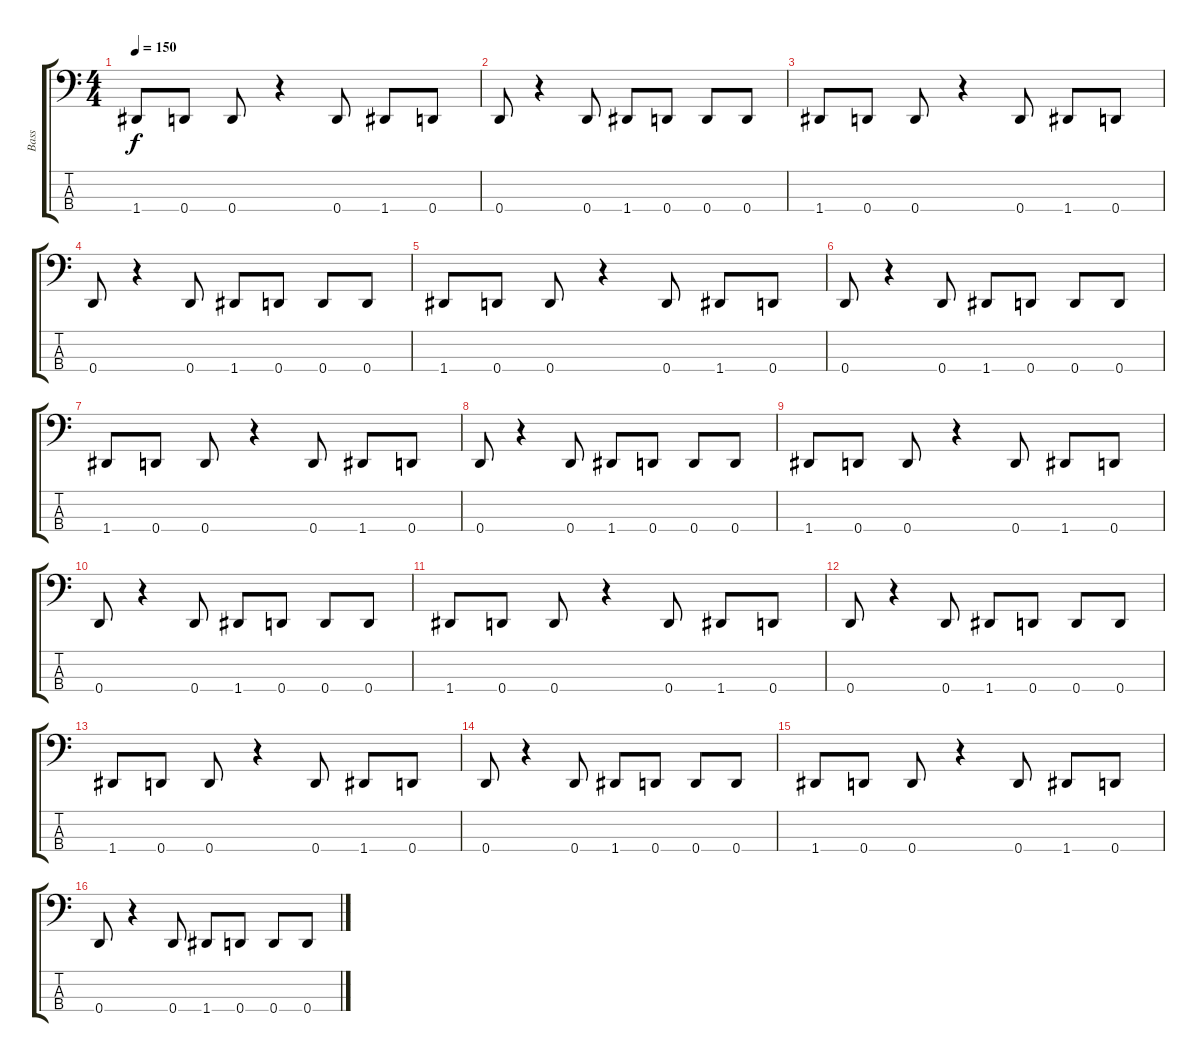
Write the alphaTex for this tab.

\track ("Bass" "Bass") {instrument electricbassfinger}
\staff {score tabs}
\tuning (G2 D2 A1 D1) {hide}
\ts (4 4)
\tempo 150
\clef f4
\ks c
1.4.8{dy f} 0.4.8 0.4.8 r.4 0.4.8 1.4.8 0.4.8 |
0.4.8 r.4 0.4.8 1.4.8 0.4.8 0.4.8 0.4.8 |
1.4.8 0.4.8 0.4.8 r.4 0.4.8 1.4.8 0.4.8 |
0.4.8 r.4 0.4.8 1.4.8 0.4.8 0.4.8 0.4.8 |
1.4.8 0.4.8 0.4.8 r.4 0.4.8 1.4.8 0.4.8 |
0.4.8 r.4 0.4.8 1.4.8 0.4.8 0.4.8 0.4.8 |
1.4.8 0.4.8 0.4.8 r.4 0.4.8 1.4.8 0.4.8 |
0.4.8 r.4 0.4.8 1.4.8 0.4.8 0.4.8 0.4.8 |
1.4.8 0.4.8 0.4.8 r.4 0.4.8 1.4.8 0.4.8 |
0.4.8 r.4 0.4.8 1.4.8 0.4.8 0.4.8 0.4.8 |
1.4.8 0.4.8 0.4.8 r.4 0.4.8 1.4.8 0.4.8 |
0.4.8 r.4 0.4.8 1.4.8 0.4.8 0.4.8 0.4.8 |
1.4.8 0.4.8 0.4.8 r.4 0.4.8 1.4.8 0.4.8 |
0.4.8 r.4 0.4.8 1.4.8 0.4.8 0.4.8 0.4.8 |
1.4.8 0.4.8 0.4.8 r.4 0.4.8 1.4.8 0.4.8 |
0.4.8 r.4 0.4.8 1.4.8 0.4.8 0.4.8 0.4.8
